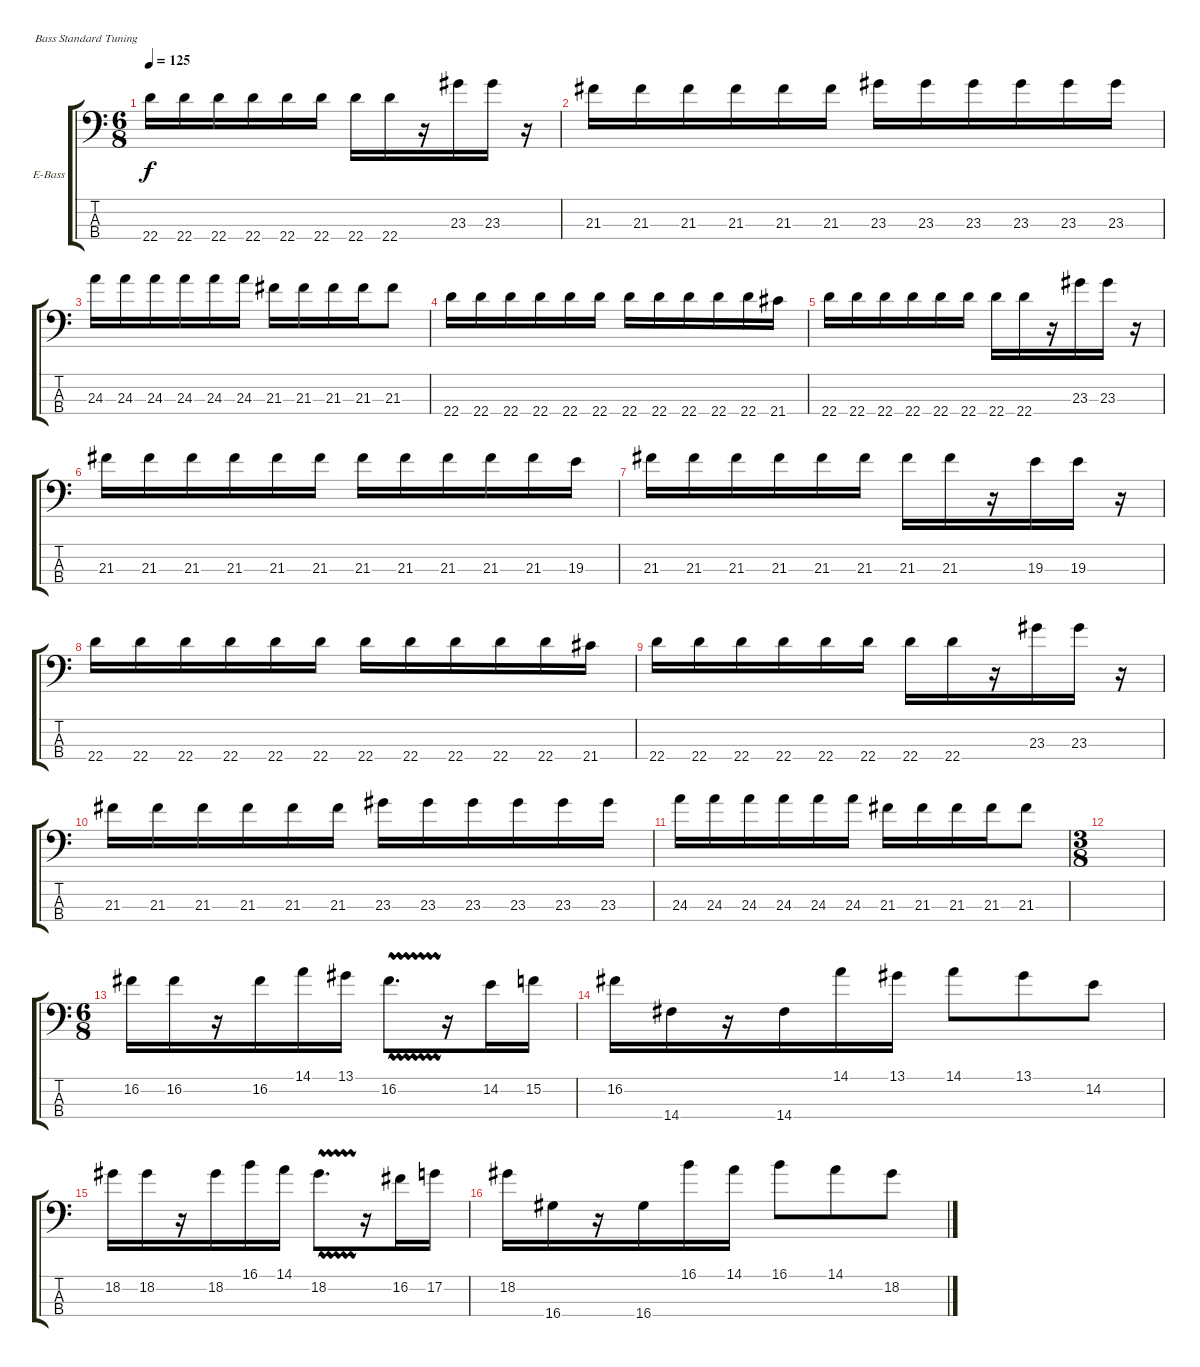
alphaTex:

\defaultSystemsLayout 4
\bracketExtendMode groupsimilarinstruments
\firstSystemTrackNameOrientation horizontal
\otherSystemsTrackNameOrientation horizontal
\track ("Electric Bass" "E-Bass") {instrument electricbassfinger}
\staff {score tabs}
\tuning (G2 D2 A1 E1)
\ts (6 8)
\tempo 125
\clef f4
\ks c
22.4.16{dy f} 22.4.16 22.4.16 22.4.16 22.4.16 22.4.16 22.4.16 22.4.16 r.16 23.3.16 23.3.16 r.16 |
21.3.16 21.3.16 21.3.16 21.3.16 21.3.16 21.3.16 23.3.16 23.3.16 23.3.16 23.3.16 23.3.16 23.3.16 |
24.3.16 24.3.16 24.3.16 24.3.16 24.3.16 24.3.16 21.3.16 21.3.16 21.3.16 21.3.16 21.3.8 |
22.4.16 22.4.16 22.4.16 22.4.16 22.4.16 22.4.16 22.4.16 22.4.16 22.4.16 22.4.16 22.4.16 21.4.16 |
22.4.16 22.4.16 22.4.16 22.4.16 22.4.16 22.4.16 22.4.16 22.4.16 r.16 23.3.16 23.3.16 r.16 |
21.3.16 21.3.16 21.3.16 21.3.16 21.3.16 21.3.16 21.3.16 21.3.16 21.3.16 21.3.16 21.3.16 19.3.16 |
21.3.16 21.3.16 21.3.16 21.3.16 21.3.16 21.3.16 21.3.16 21.3.16 r.16 19.3.16 19.3.16 r.16 |
22.4.16 22.4.16 22.4.16 22.4.16 22.4.16 22.4.16 22.4.16 22.4.16 22.4.16 22.4.16 22.4.16 21.4.16 |
22.4.16 22.4.16 22.4.16 22.4.16 22.4.16 22.4.16 22.4.16 22.4.16 r.16 23.3.16 23.3.16 r.16 |
21.3.16 21.3.16 21.3.16 21.3.16 21.3.16 21.3.16 23.3.16 23.3.16 23.3.16 23.3.16 23.3.16 23.3.16 |
24.3.16 24.3.16 24.3.16 24.3.16 24.3.16 24.3.16 21.3.16 21.3.16 21.3.16 21.3.16 21.3.8 |
\ts (3 8)
|
\ts (6 8)
16.2.16 16.2.16 r.16 16.2.16 14.1.16 13.1.16 16.2{vw}.8{d} r.16 14.2.16 15.2.16 |
16.2.16 14.4.16 r.16 14.4.16 14.1.16 13.1.16 14.1.8 13.1.8 14.2.8 |
18.2.16 18.2.16 r.16 18.2.16 16.1.16 14.1.16 18.2{vw}.8{d} r.16 16.2.16 17.2.16 |
18.2.16 16.4.16 r.16 16.4.16 16.1.16 14.1.16 16.1.8 14.1.8 18.2.8
